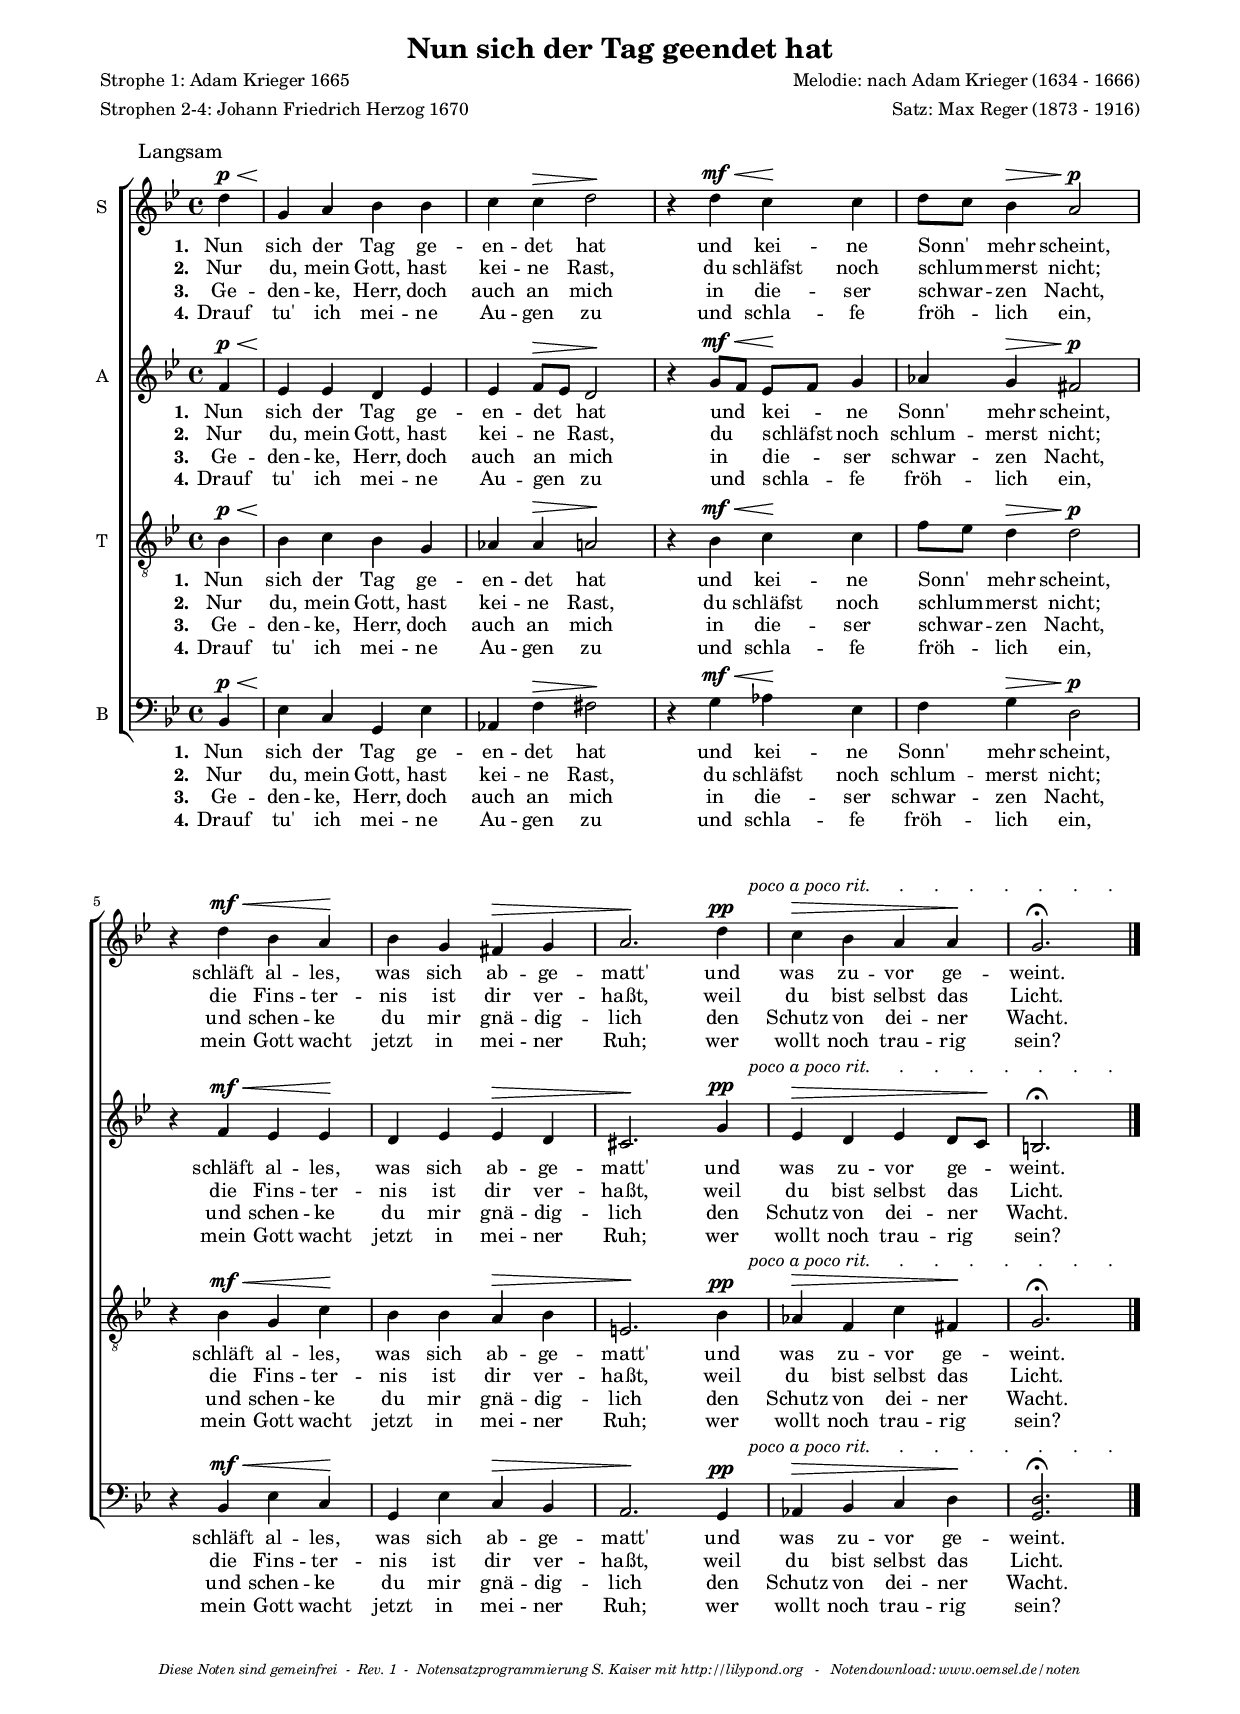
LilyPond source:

\version "2.18.2"

#(ly:set-option 'point-and-click #t)

%--------------------
% Maintainer: Sven Kaiser / e-mail: noten(at)oemsel.de
% nun_sich_der_tag_geendet_hat_reger.ly
% 2016-05-16

\header {
    poet = \markup { \left-column {{"Strophe 1: Adam Krieger 1665"} \line {"Strophen 2-4: Johann Friedrich Herzog 1670"}}}
    composer = \markup { \right-column {{"Melodie: nach Adam Krieger (1634 - 1666)"} \line {"Satz: Max Reger (1873 - 1916)"}}}
    title = "Nun sich der Tag geendet hat"
%    subtitle = ""
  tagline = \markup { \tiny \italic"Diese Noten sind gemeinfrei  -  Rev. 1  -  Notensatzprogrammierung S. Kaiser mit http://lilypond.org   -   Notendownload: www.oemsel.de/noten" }
}

#(set-global-staff-size 15.5)

\paper {
    paper-width = 21.0\cm
    paper-height = 29.7\cm
    top-margin = 0.5\cm
    bottom-margin = 1.3\cm
    left-margin = 1.7\cm
    right-margin = 1.7\cm
    print-page-number = ##f
    ragged-bottom = ##t
    markup-system-spacing = #'((basic-distance . 21) (padding . 0.0) (stretchability . 60.0))
    system-system-spacing #'basic-distance = #28
    ragged-right = ##f
    ragged-last = ##f
}

\layout {
    \context { \Score autoBeaming = ##f}
}

SopranVoice =  \relative c' {
  \clef "treble" \key g \minor \time 4/4
  \once \override TextScript #'padding = #2.0
  \once \override TextScript #'X-offset = #-10.0
  \once \override TextScript #'Y-offset = #6.0
  \partial 4 d'4 ^\p ^\< ^\markup{ \large {Langsam} } |
  g,4 \! a4 bes4 bes4 |
  c4 c4 ^\> d2 \! |
  r4 d4 ^\mf ^\< c4 \! c4 |
  d8[ c8] bes4 ^\> a2 ^\p \! \break |
  r4 d4 ^\mf ^\< bes4 a4 \! |
  bes4 g4 \override Hairpin.to-barline = ##f fis4 ^\> g4 |
  a2. \!
  \once \override TextScript #'padding = #2.0
  \once \override TextScript #'X-offset = #4.0
  \once \override TextScript #'Y-offset = #6.0
  d4 ^\pp ^\markup{ \italic {"poco a poco rit.      .      .      .      .      .      .      ."} }
  c4 ^\> bes4 a4 a4 ^\! |
  g2. \fermata
  \bar "|."  
}

SopranVoiceLyricsOne =  \lyricmode { \set stanza = "1."
Nun sich der Tag ge -- en -- det hat
und kei -- ne Sonn' mehr scheint,
schläft al -- les, was sich ab -- ge -- matt'
und was zu -- vor ge -- weint.
}

SopranVoiceLyricsTwo =  \lyricmode { \set stanza = "2." 
Nur du, mein Gott, hast kei -- ne Rast,
du schläfst noch schlum -- merst nicht;
die Fins -- ter -- nis ist dir ver -- haßt,
weil du bist selbst das Licht.
}

SopranVoiceLyricsThree =  \lyricmode { \set stanza = "3." 
Ge -- den -- ke, Herr, doch auch an mich
in die -- ser schwar -- zen Nacht,
und schen -- ke du mir gnä -- dig -- lich
den Schutz von dei -- ner Wacht.
}

SopranVoiceLyricsFour =  \lyricmode { \set stanza = "4." 
Drauf tu' ich mei -- ne Au -- gen zu
und schla -- fe fröh -- lich ein,
mein Gott wacht jetzt in mei -- ner Ruh;
wer wollt noch trau -- rig sein?
}


AltVoice =  \relative c' {
  \clef "treble" \key g \minor \time 4/4 
  \partial 4 f4 ^\p ^\< |
  es4 \! es4 d4 es4 |
  es4 f8[ ^\> es8] d2 \! |
  r4 g8[ ^\mf ^\< f8] es8[ \! f8] g4 |
  as4 g4 ^\> fis2 ^\p \! |
  r4 f4 ^\mf ^\< es4 es4 \! |
  d4 es4 \override Hairpin.to-barline = ##f es4 ^\> d4 |
  cis2. \!
  \once \override TextScript #'padding = #2.0
  \once \override TextScript #'X-offset = #4.0
  \once \override TextScript #'Y-offset = #6.0
  g'4 ^\pp ^\markup{ \italic {"poco a poco rit.      .      .      .      .      .      .      ."} } |
  es4 ^\> d4 es4 d8[ c8] ^\! |
  b2. \fermata
  \bar "|."  
}

AltVoiceLyricsOne =  \lyricmode { \set stanza = "1."
Nun sich der Tag ge -- en -- det hat
und kei -- ne Sonn' mehr scheint,
schläft al -- les, was sich ab -- ge -- matt'
und was zu -- vor ge -- weint.
}

AltVoiceLyricsTwo =  \lyricmode { \set stanza = "2." 
Nur du, mein Gott, hast kei -- ne Rast,
du schläfst noch schlum -- merst nicht;
die Fins -- ter -- nis ist dir ver -- haßt,
weil du bist selbst das Licht.
}

AltVoiceLyricsThree =  \lyricmode { \set stanza = "3." 
Ge -- den -- ke, Herr, doch auch an mich
in die -- ser schwar -- zen Nacht,
und schen -- ke du mir gnä -- dig -- lich
den Schutz von dei -- ner Wacht.
}

AltVoiceLyricsFour =  \lyricmode { \set stanza = "4." 
Drauf tu' ich mei -- ne Au -- gen zu
und schla -- fe fröh -- lich ein,
mein Gott wacht jetzt in mei -- ner Ruh;
wer wollt noch trau -- rig sein?
}

TenorVoice =  \relative c' {
  \clef "treble_8" \key g \minor \time 4/4
  \partial 4 bes4 ^\p ^\< |
  bes4 \! c4 bes4 g4 |
  as4 as4 ^\> a2 \! | 
  r4 bes4 ^\mf ^\< c4 \! c4 |
  f8[ es8] d4 ^\> d2 ^\p \! |
  r4 bes4 ^\mf ^\< g4 c4 \! |
  bes4 bes4 \override Hairpin.to-barline = ##f a4 ^\> bes4 |
  e,2. \! 
  \once \override TextScript #'padding = #2.0
  \once \override TextScript #'X-offset = #4.0
  \once \override TextScript #'Y-offset = #6.0  
  bes'4 ^\pp ^\markup{ \italic {"poco a poco rit.      .      .      .      .      .      .      ."} } |
  as4 ^\> f4 c'4 fis,4 ^\! |
  g2. \fermata
  \bar "|."
}

TenorVoiceLyricsOne =  \lyricmode { \set stanza = "1."
Nun sich der Tag ge -- en -- det hat
und kei -- ne Sonn' mehr scheint,
schläft al -- les, was sich ab -- ge -- matt'
und was zu -- vor ge -- weint.
}

TenorVoiceLyricsTwo =  \lyricmode { \set stanza = "2." 
Nur du, mein Gott, hast kei -- ne Rast,
du schläfst noch schlum -- merst nicht;
die Fins -- ter -- nis ist dir ver -- haßt,
weil du bist selbst das Licht.
}

TenorVoiceLyricsThree =  \lyricmode { \set stanza = "3." 
Ge -- den -- ke, Herr, doch auch an mich
in die -- ser schwar -- zen Nacht,
und schen -- ke du mir gnä -- dig -- lich
den Schutz von dei -- ner Wacht.
}

TenorVoiceLyricsFour =  \lyricmode { \set stanza = "4." 
Drauf tu' ich mei -- ne Au -- gen zu
und schla -- fe fröh -- lich ein,
mein Gott wacht jetzt in mei -- ner Ruh;
wer wollt noch trau -- rig sein?
}

BassVoice =  \relative c {
  \clef "bass" \key g \minor \time 4/4
  \partial 4 bes4 ^\p ^\< |
  es4 \! c4 g4 es'4 |
  as,4 f'4 ^\> fis2 \! |
  r4 g4 ^\mf ^\< as4 \! es4 |
  f4 g4 ^\> d2 ^\p \! |
  r4 bes4 ^\mf ^\< es4 c4 \! |
  g4 es'4 \override Hairpin.to-barline = ##f c4 ^\> bes4 |
  a2. \!
  \once \override TextScript #'padding = #2.0
  \once \override TextScript #'X-offset = #4.0
  \once \override TextScript #'Y-offset = #6.0  
  g4 ^\pp ^\markup{ \italic {"poco a poco rit.      .      .      .      .      .      .      ."} } |
  as4 ^\> bes4 c4 d4 ^\! |
  <d g,>2. \fermata
  \bar "|."
}

BassVoiceLyricsOne =  \lyricmode { \set stanza = "1."
Nun sich der Tag ge -- en -- det hat
und kei -- ne Sonn' mehr scheint,
schläft al -- les, was sich ab -- ge -- matt'
und was zu -- vor ge -- weint.
}

BassVoiceLyricsTwo =  \lyricmode { \set stanza = "2." 
Nur du, mein Gott, hast kei -- ne Rast,
du schläfst noch schlum -- merst nicht;
die Fins -- ter -- nis ist dir ver -- haßt,
weil du bist selbst das Licht.
}

BassVoiceLyricsThree =  \lyricmode { \set stanza = "3." 
Ge -- den -- ke, Herr, doch auch an mich
in die -- ser schwar -- zen Nacht,
und schen -- ke du mir gnä -- dig -- lich
den Schutz von dei -- ner Wacht.
}

BassVoiceLyricsFour =  \lyricmode { \set stanza = "4." 
Drauf tu' ich mei -- ne Au -- gen zu
und schla -- fe fröh -- lich ein,
mein Gott wacht jetzt in mei -- ner Ruh;
wer wollt noch trau -- rig sein?
}


% The score definition
\score {
  \new ChoirStaff
    <<
    \new Staff  <<
        \set Staff.instrumentName = "S"
        \context Staff << 
            \context Voice = "SopranVoice" { \SopranVoice }
            \new Lyrics \lyricsto "SopranVoice" \SopranVoiceLyricsOne
            \new Lyrics \lyricsto "SopranVoice" \SopranVoiceLyricsTwo
            \new Lyrics \lyricsto "SopranVoice" \SopranVoiceLyricsThree
            \new Lyrics \lyricsto "SopranVoice" \SopranVoiceLyricsFour
    
            >>
        >>
    \new Staff  <<
        \set Staff.instrumentName = "A"
        \context Staff << 
            \context Voice = "AltVoice" { \AltVoice }
            \new Lyrics \lyricsto "AltVoice" \AltVoiceLyricsOne
            \new Lyrics \lyricsto "AltVoice" \AltVoiceLyricsTwo
            \new Lyrics \lyricsto "AltVoice" \AltVoiceLyricsThree
            \new Lyrics \lyricsto "AltVoice" \AltVoiceLyricsFour
            >>
        >>
    \new Staff  <<
        \set Staff.instrumentName = "T"
        \context Staff << 
            \context Voice = "TenorVoice" { \TenorVoice }
            \new Lyrics \lyricsto "TenorVoice" \TenorVoiceLyricsOne
            \new Lyrics \lyricsto "TenorVoice" \TenorVoiceLyricsTwo
            \new Lyrics \lyricsto "TenorVoice" \TenorVoiceLyricsThree
            \new Lyrics \lyricsto "TenorVoice" \TenorVoiceLyricsFour
            >>
        >>
    \new Staff  <<
        \set Staff.instrumentName = "B"
        \context Staff << 
            \context Voice = "BassVoice" { \BassVoice }
            \new Lyrics \lyricsto "BassVoice" \BassVoiceLyricsOne
            \new Lyrics \lyricsto "BassVoice" \BassVoiceLyricsTwo
            \new Lyrics \lyricsto "BassVoice" \BassVoiceLyricsThree
            \new Lyrics \lyricsto "BassVoice" \BassVoiceLyricsFour
            >>
        >>
    >>
        \layout { 
  	% Steuert die HÃ¶he der Taktnummerierung Ã¼ber dem System        
        \context { \Score \override BarNumber.padding = #2.0 } 
        % steuert die Einrueckung des ersten Systems; Standardwert = automatisch eingerÃ¼ckt
        indent = #5
    }   
}

\score {
<<
\new Voice = "Sopran" { \autoBeamOff \SopranVoice }
\new Voice = "Alt" { \autoBeamOff \AltVoice }
\new Voice = "Tenor" { \autoBeamOff \TenorVoice }
\new Voice = "Bass" { \autoBeamOff \BassVoice }
>>
\midi { }
}